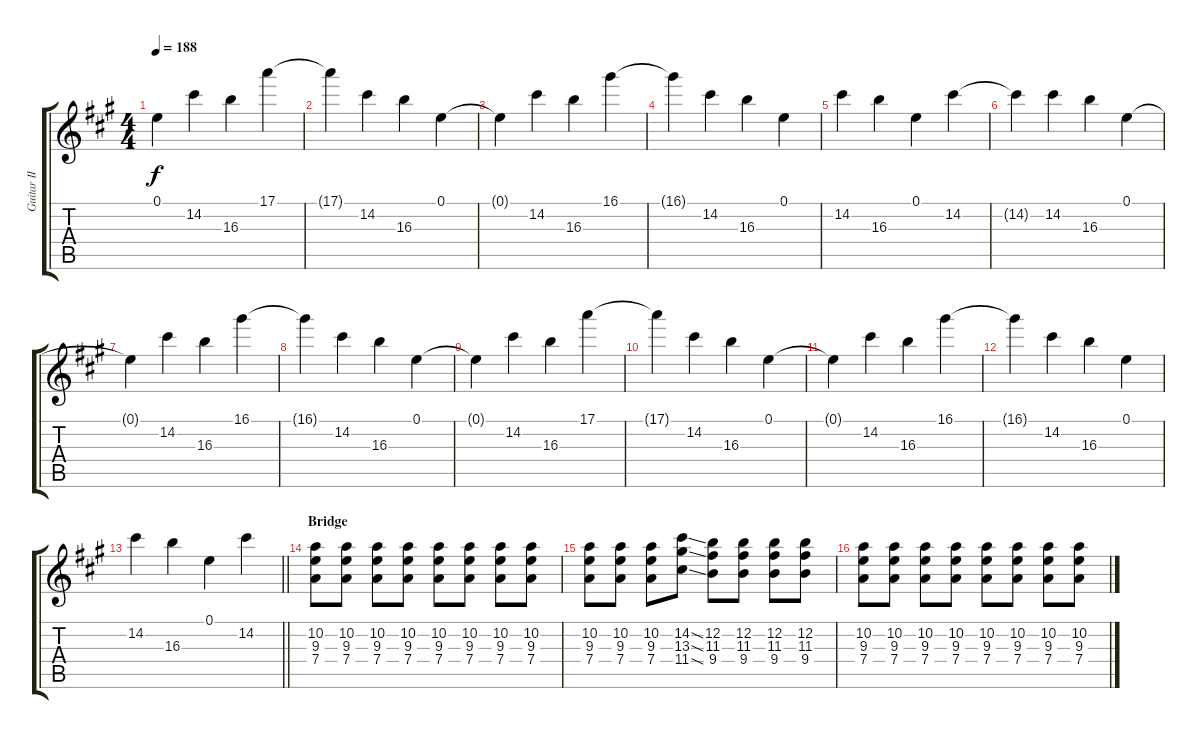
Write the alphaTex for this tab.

\track ("Guitar II" "Guitar II") {instrument overdrivenguitar}
\staff {score tabs}
\tuning (E4 B3 G3 D3 A2 E2) {hide}
\ts (4 4)
\tempo 188
\clef g2
\ks a
0.1{t}.4{dy f} 14.2.4 16.3.4 17.1.4 |
17.1{t}.4 14.2.4 16.3.4 0.1.4 |
0.1{t}.4 14.2.4 16.3.4 16.1.4 |
16.1{t}.4 14.2.4 16.3.4 0.1.4 |
14.2.4 16.3.4 0.1.4 14.2.4 |
14.2{t}.4 14.2.4 16.3.4 0.1.4 |
0.1{t}.4 14.2.4 16.3.4 16.1.4 |
16.1{t}.4 14.2.4 16.3.4 0.1.4 |
0.1{t}.4 14.2.4 16.3.4 17.1.4 |
17.1{t}.4 14.2.4 16.3.4 0.1.4 |
0.1{t}.4 14.2.4 16.3.4 16.1.4 |
16.1{t}.4 14.2.4 16.3.4 0.1.4 |
\barLineRight lightlight
14.2.4 16.3.4 0.1.4 14.2.4 |
\section ("" "Bridge")
(10.2 9.3 7.4).8{instrument overdrivenguitar} (10.2 9.3 7.4).8 (10.2 9.3 7.4).8 (10.2 9.3 7.4).8 (10.2 9.3 7.4).8 (10.2 9.3 7.4).8 (10.2 9.3 7.4).8 (10.2 9.3 7.4).8 |
(10.2 9.3 7.4).8 (10.2 9.3 7.4).8 (10.2 9.3 7.4).8 (14.2{ss} 13.3{ss} 11.4{ss}).8 (12.2 11.3 9.4).8 (12.2 11.3 9.4).8 (12.2 11.3 9.4).8 (12.2 11.3 9.4).8 |
(10.2 9.3 7.4).8 (10.2 9.3 7.4).8 (10.2 9.3 7.4).8 (10.2 9.3 7.4).8 (10.2 9.3 7.4).8 (10.2 9.3 7.4).8 (10.2 9.3 7.4).8 (10.2 9.3 7.4).8
